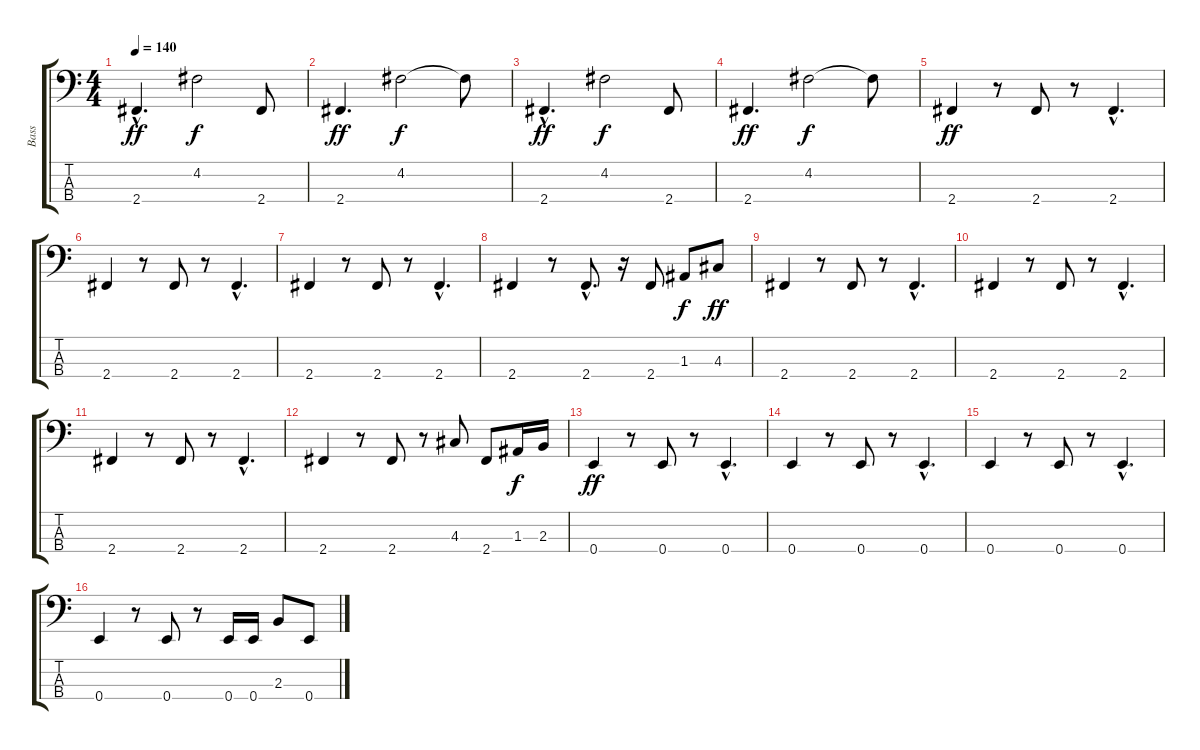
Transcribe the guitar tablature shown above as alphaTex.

\track ("Bass" "Bass") {instrument electricbassfinger}
\staff {score tabs}
\tuning (G2 D2 A1 E1) {hide}
\ts (4 4)
\tempo 140
\clef f4
\ks c
2.4{hac}.4{d dy ff instrument electricbassfinger} 4.2.2{dy f} 2.4.8 |
2.4.4{d dy ff} 4.2.2{dy f} 4.2{t}.8 |
2.4{hac}.4{d dy ff} 4.2.2{dy f} 2.4.8 |
2.4.4{d dy ff} 4.2.2{dy f} 4.2{t}.8 |
2.4.4{dy ff} r.8 2.4.8 r.8 2.4{hac}.4{d} |
2.4.4 r.8 2.4.8 r.8 2.4{hac}.4{d} |
2.4.4 r.8 2.4.8 r.8 2.4{hac}.4{d} |
2.4.4 r.8 2.4{hac}.8{d} r.16 2.4.8 1.3.8{dy f} 4.3.8{dy ff} |
2.4.4 r.8 2.4.8 r.8 2.4{hac}.4{d} |
2.4.4 r.8 2.4.8 r.8 2.4{hac}.4{d} |
2.4.4 r.8 2.4.8 r.8 2.4{hac}.4{d} |
2.4.4 r.8 2.4.8 r.8 4.3.8 2.4.8 1.3.16{dy f} 2.3.16 |
0.4.4{dy ff} r.8 0.4.8 r.8 0.4{hac}.4{d} |
0.4.4 r.8 0.4.8 r.8 0.4{hac}.4{d} |
0.4.4 r.8 0.4.8 r.8 0.4{hac}.4{d} |
0.4.4 r.8 0.4.8 r.8 0.4.16 0.4.16 2.3.8 0.4.8
